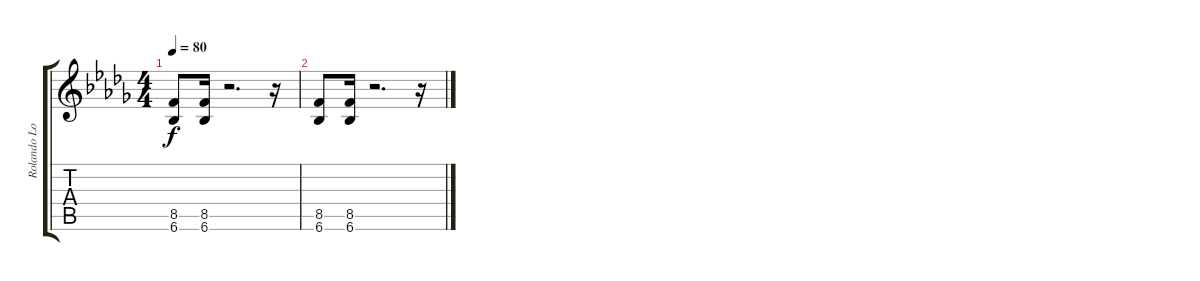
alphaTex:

\track ("Rolando Lopez" "Rolando Lo") {instrument overdrivenguitar}
\staff {score tabs}
\tuning (E4 B3 G3 D3 A2 E2) {hide}
\ts (4 4)
\tempo 80
\clef g2
\ks bbminor
(8.5 6.6).8{dy f} (8.5 6.6).16 r.2{d} r.16 |
(8.5 6.6).8 (8.5 6.6).16 r.2{d} r.16
